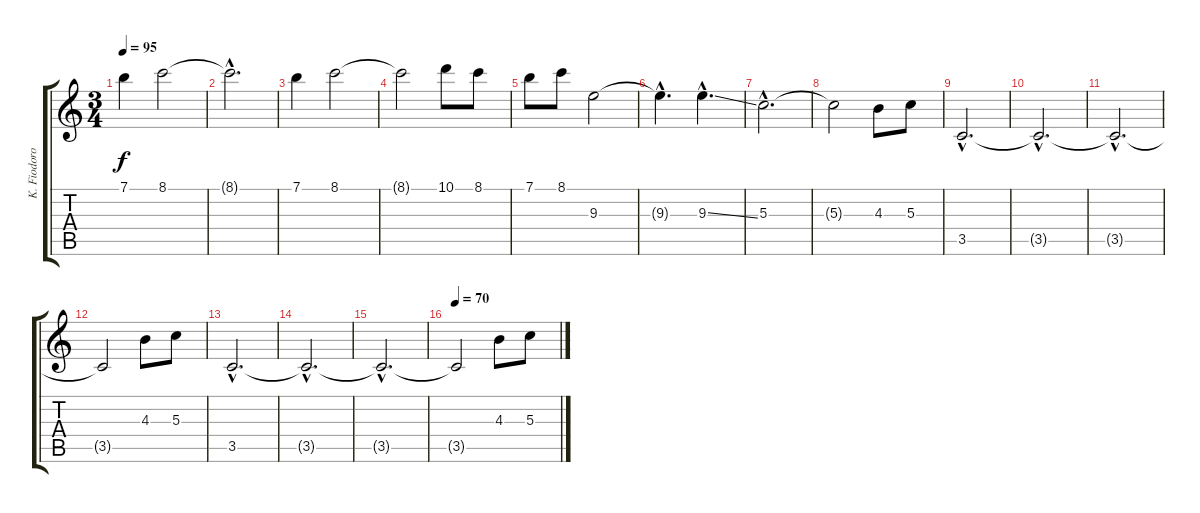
\track ("K. Fiodorov - Guitar" "K. Fiodoro") {instrument overdrivenguitar}
\staff {score tabs}
\tuning (E4 B3 G3 D3 A2 E2) {hide}
\ts (3 4)
\tempo 95
\clef g2
\ks c
7.1.4{dy f} 8.1.2 |
8.1{hac t}.2{d} |
7.1.4 8.1.2 |
8.1{t}.2 10.1.8 8.1.8 |
7.1.8 8.1.8 9.3.2 |
9.3{hac t}.4{d} 9.3{ss hac}.4{d} |
5.3{hac}.2{d} |
5.3{t}.2 4.3.8 5.3.8 |
3.5{hac}.2{d} |
3.5{hac t}.2{d} |
3.5{hac t}.2{d} |
3.5{t}.2 4.3.8 5.3.8 |
3.5{hac}.2{d} |
3.5{hac t}.2{d} |
3.5{hac t}.2{d} |
\tempo 70
3.5{t}.2 4.3.8 5.3.8
